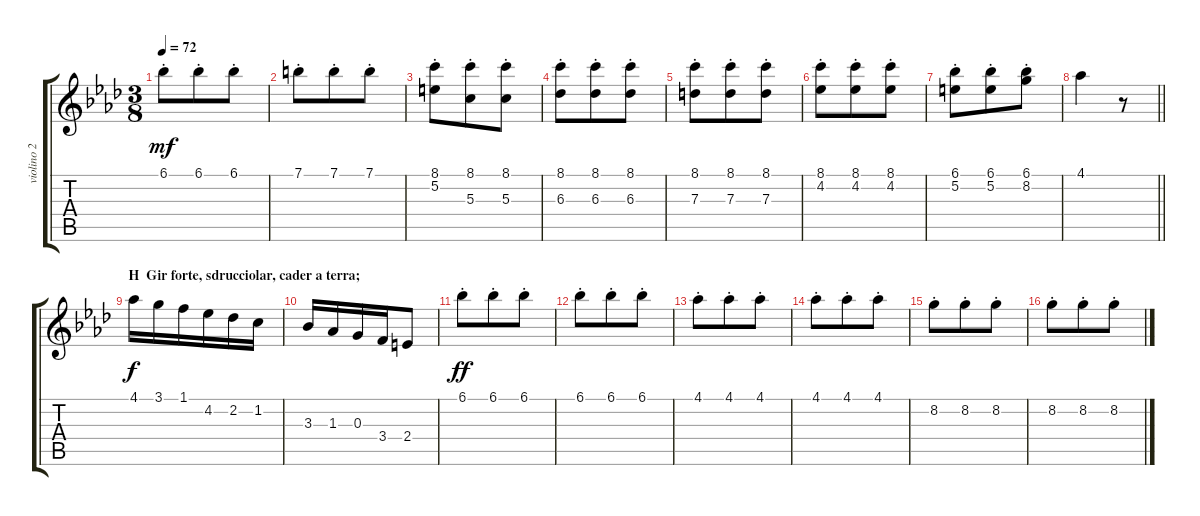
\track ("violino 2" "violino 2") {instrument overdrivenguitar}
\staff {score tabs}
\tuning (E4 B3 G3 D3 A2 E2) {hide}
\ts (3 8)
\tempo 72
\clef g2
\ks fminor
6.1{st}.8{dy mf} 6.1{st}.8 6.1{st}.8 |
7.1{st}.8 7.1{st}.8 7.1{st}.8 |
(8.1{st} 5.2).8 (8.1{st} 5.3).8 (8.1{st} 5.3).8 |
(8.1{st} 6.3).8 (8.1{st} 6.3).8 (8.1{st} 6.3).8 |
(8.1{st} 7.3).8 (8.1{st} 7.3).8 (8.1{st} 7.3).8 |
(8.1{st} 4.2).8 (8.1{st} 4.2).8 (8.1{st} 4.2).8 |
(6.1{st} 5.2).8 (6.1{st} 5.2).8 (6.1{st} 8.2).8 |
\barLineRight lightlight
4.1.4 r.8 |
\section ("" "H  Gir forte, sdrucciolar, cader a terra;")
4.1.16{dy f} 3.1.16 1.1.16 4.2.16 2.2.16 1.2.16 |
3.3.16 1.3.16 0.3.16 3.4.16 2.4.8 |
6.1{st}.8{dy ff} 6.1{st}.8 6.1{st}.8 |
6.1{st}.8 6.1{st}.8 6.1{st}.8 |
4.1{st}.8 4.1{st}.8 4.1{st}.8 |
4.1{st}.8 4.1{st}.8 4.1{st}.8 |
8.2{st}.8 8.2{st}.8 8.2{st}.8 |
8.2{st}.8 8.2{st}.8 8.2{st}.8
